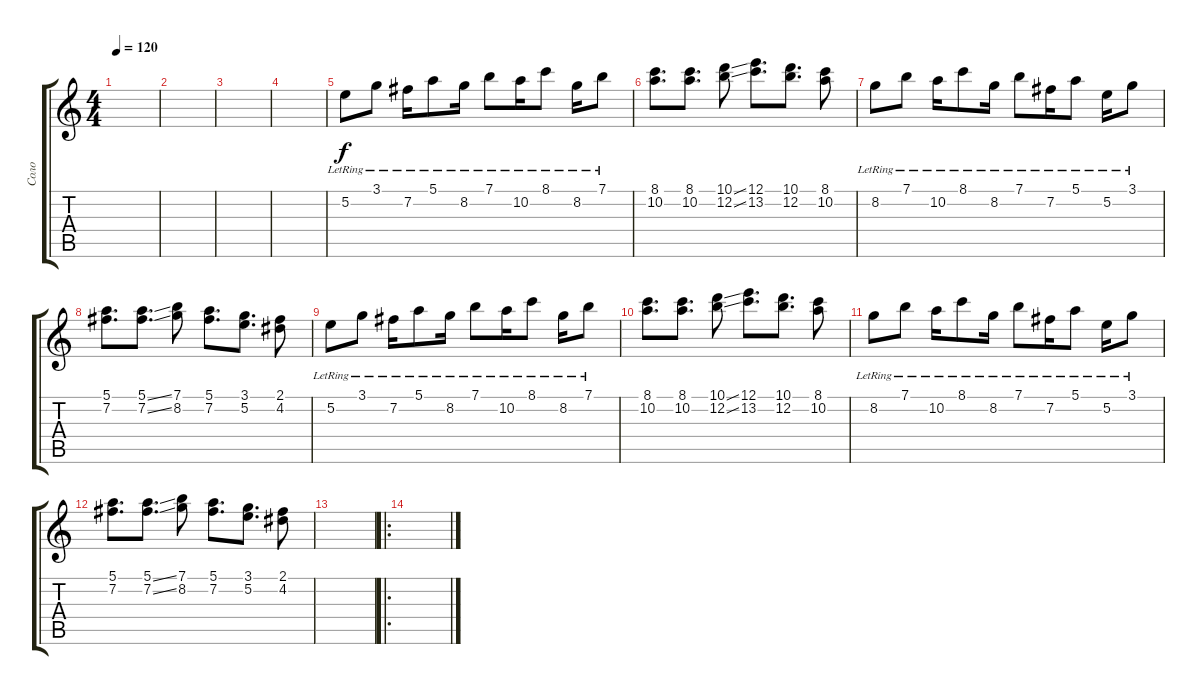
\track ("Соло" "Соло") {instrument acousticguitarsteel}
\staff {score tabs}
\tuning (E4 B3 G3 D3 A2 E2) {hide}
\ts (4 4)
\tempo 120
\clef g2
\ks c
|
|
|
|
5.2{lr}.8 3.1{lr}.8 7.2{lr}.16 5.1{lr}.8 8.2{lr}.16 7.1{lr}.8 10.2{lr}.16 8.1{lr}.8 8.2{lr}.16 7.1{lr}.8 |
(8.1 10.2).8{d} (8.1 10.2).8{d} (10.1{ss} 12.2{ss}).8 (12.1 13.2).8{d} (10.1 12.2).8{d} (8.1 10.2).8 |
8.2{lr}.8 7.1{lr}.8 10.2{lr}.16 8.1{lr}.8 8.2{lr}.16 7.1{lr}.8 7.2{lr}.16 5.1{lr}.8 5.2{lr}.16 3.1{lr}.8 |
(5.1 7.2).8{d} (5.1{ss} 7.2{ss}).8{d} (7.1 8.2).8 (5.1 7.2).8{d} (3.1 5.2).8{d} (2.1 4.2).8 |
5.2{lr}.8 3.1{lr}.8 7.2{lr}.16 5.1{lr}.8 8.2{lr}.16 7.1{lr}.8 10.2{lr}.16 8.1{lr}.8 8.2{lr}.16 7.1{lr}.8 |
(8.1 10.2).8{d} (8.1 10.2).8{d} (10.1{ss} 12.2{ss}).8 (12.1 13.2).8{d} (10.1 12.2).8{d} (8.1 10.2).8 |
8.2{lr}.8 7.1{lr}.8 10.2{lr}.16 8.1{lr}.8 8.2{lr}.16 7.1{lr}.8 7.2{lr}.16 5.1{lr}.8 5.2{lr}.16 3.1{lr}.8 |
(5.1 7.2).8{d} (5.1{ss} 7.2{ss}).8{d} (7.1 8.2).8 (5.1 7.2).8{d} (3.1 5.2).8{d} (2.1 4.2).8 |
|
\ro
